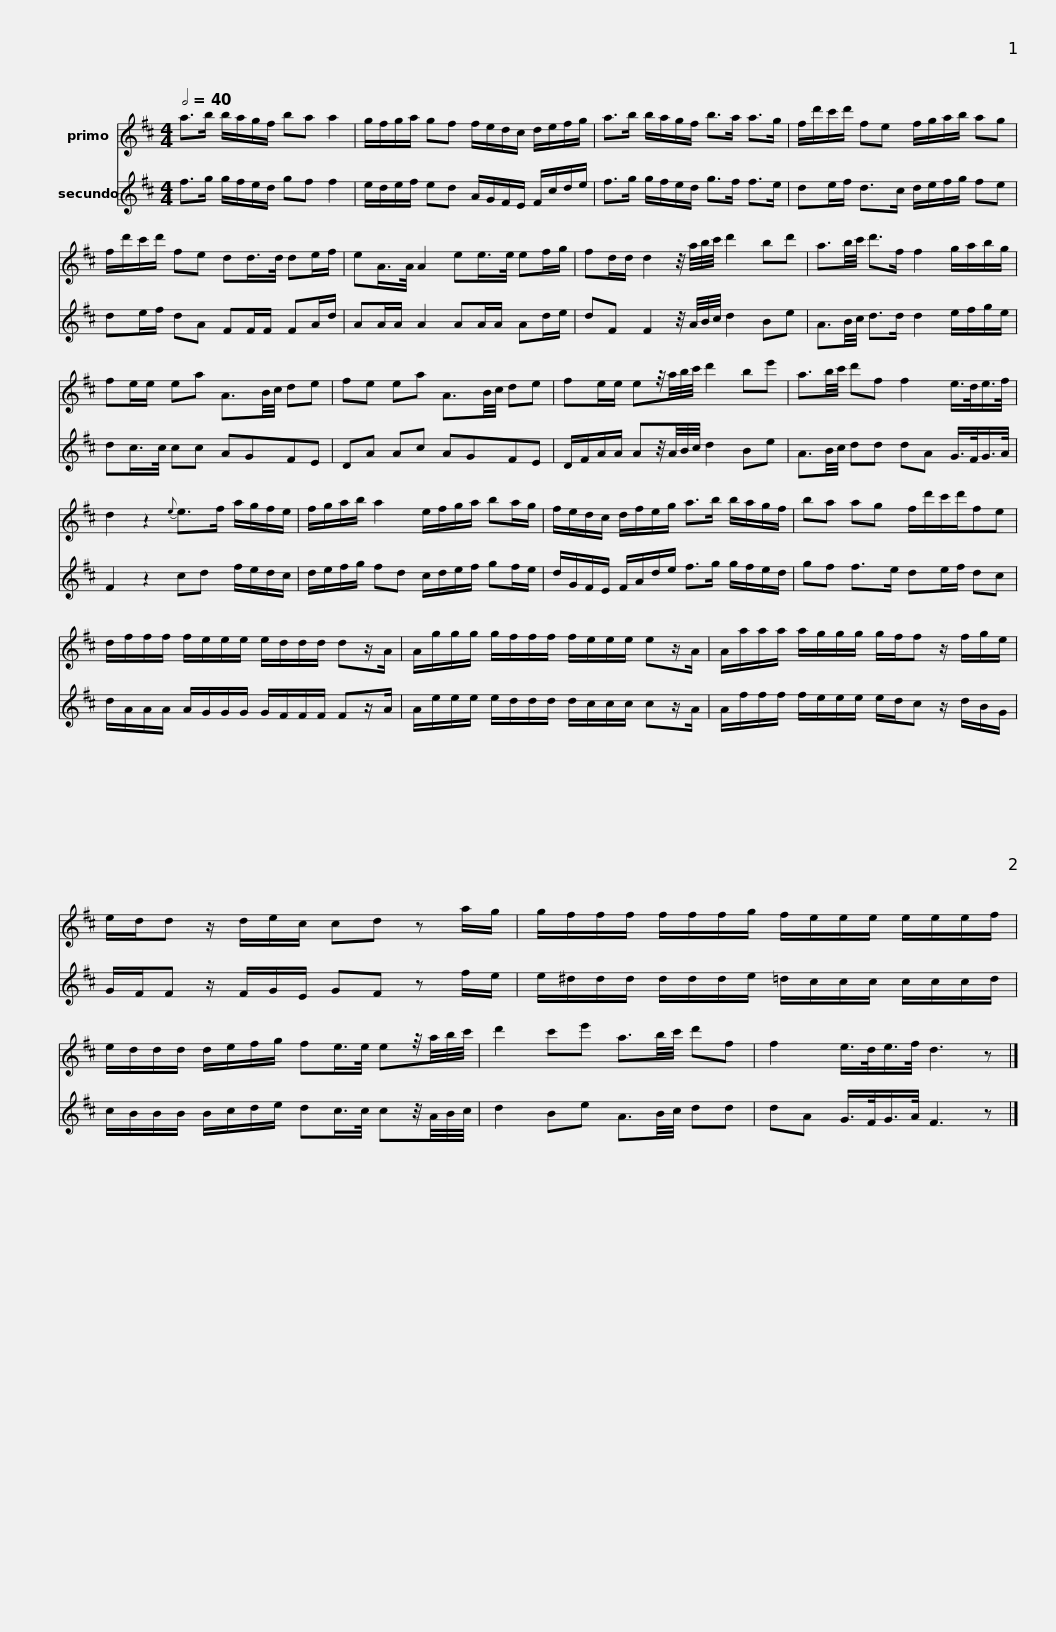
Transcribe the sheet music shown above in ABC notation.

X:1
%%score 1 2
L:1/8
Q:1/2=40
M:4/4
I:linebreak $
K:D
V:1 treble
V:2 treble
V:1
 a>b b/a/g/f/ ba a2 | g/f/g/a/ gf f/e/d/c/ d/e/f/g/ | a>b b/a/g/f/ b>a a>g |$ f/d'/c'/d'/ fe f/g/a/b/ ag | f/d'/c'/d'/ fe dd/>d/ de/f/ | %5
 eA/>A/ A2 ee/>e/ ef/g/ |$ fd/d/ d2 z/4 a/4b/4c'/4 d'2 bd' | a3/2b/4c'/4 d'>f f2 g/a/b/g/ | fe/e/ ea A3/2B/4c/4 de |$ fe ea A3/2B/4c/4 de | %10
 fe/e/ ez/4a/4b/4c'/4 d'2 be' | a3/2b/4c'/4 d'f f2 e/>d/e/>f/ | d2 z2{e} e>f a/g/f/e/ |$ f/g/a/b/ a2 e/f/g/a/ ba/g/ | f/e/d/c/ d/f/e/g/ a>b b/a/g/f/ | %15
 ba ag f/d'/c'/d'/fe |$ d/f/f/f/ f/e/e/e/ e/d/d/d/ dz/A/ | A/g/g/g/ g/f/f/f/ f/e/e/e/ ez/A/ | A/a/a/a/ a/g/g/g/ g/f/f z/ f/g/e/ |$ e/d/d z/ d/e/c/ cd z a/g/ | %20
 g/f/f/f/ f/f/f/g/ f/e/e/e/ e/e/e/f/ | e/d/d/d/ d/e/f/g/ fe/>e/ ez/4a/4b/4c'/4 |$ d'2 c'e' a3/2b/4c'/4 d'f | f2 e/>d/e/>f/ d3 z |] %24
V:2
 f>g g/f/e/d/ gf f2 | e/d/e/f/ ed A/G/F/E/ F/c/d/e/ | f>g g/f/e/d/ g>f f>e |$ de/f/ d>c d/e/f/g/ fe | de/f/ dA FF/F/ FA/d/ | %5
 AA/A/ A2 AA/A/ Ad/e/ |$ dF F2 z/4 A/4B/4c/4 d2 Be | A3/2B/4c/4 d>d d2 e/f/g/e/ | dc/>c/ cc AGFE |$ DA Ac AGFE | %10
 D/F/A/A/ Az/4A/4B/4c/4 d2 Be | A3/2B/4c/4 dd dA G/>F/G/>A/ | F2 z2 cd f/e/d/c/ |$ d/e/f/g/ fd c/d/e/f/ gf/e/ | d/G/F/E/ F/A/d/e/ f>g g/f/e/d/ | %15
 gf f>e de/f/ dc |$ d/A/A/A/ A/G/G/G/ G/F/F/F/ Fz/A/ | A/e/e/e/ e/d/d/d/ d/c/c/c/ cz/A/ | A/f/f/f/ f/e/e/e/ e/d/c z/ d/B/G/ |$ G/F/F z/ F/G/E/ GF z f/e/ | %20
 e/^d/d/d/ d/d/d/e/ =d/c/c/c/ c/c/c/d/ | c/B/B/B/ B/c/d/e/ dc/>c/ cz/4A/4B/4c/4 |$ d2 Be A3/2B/4c/4 dd | dA G/>F/G/>A/ F3 z |] %24
